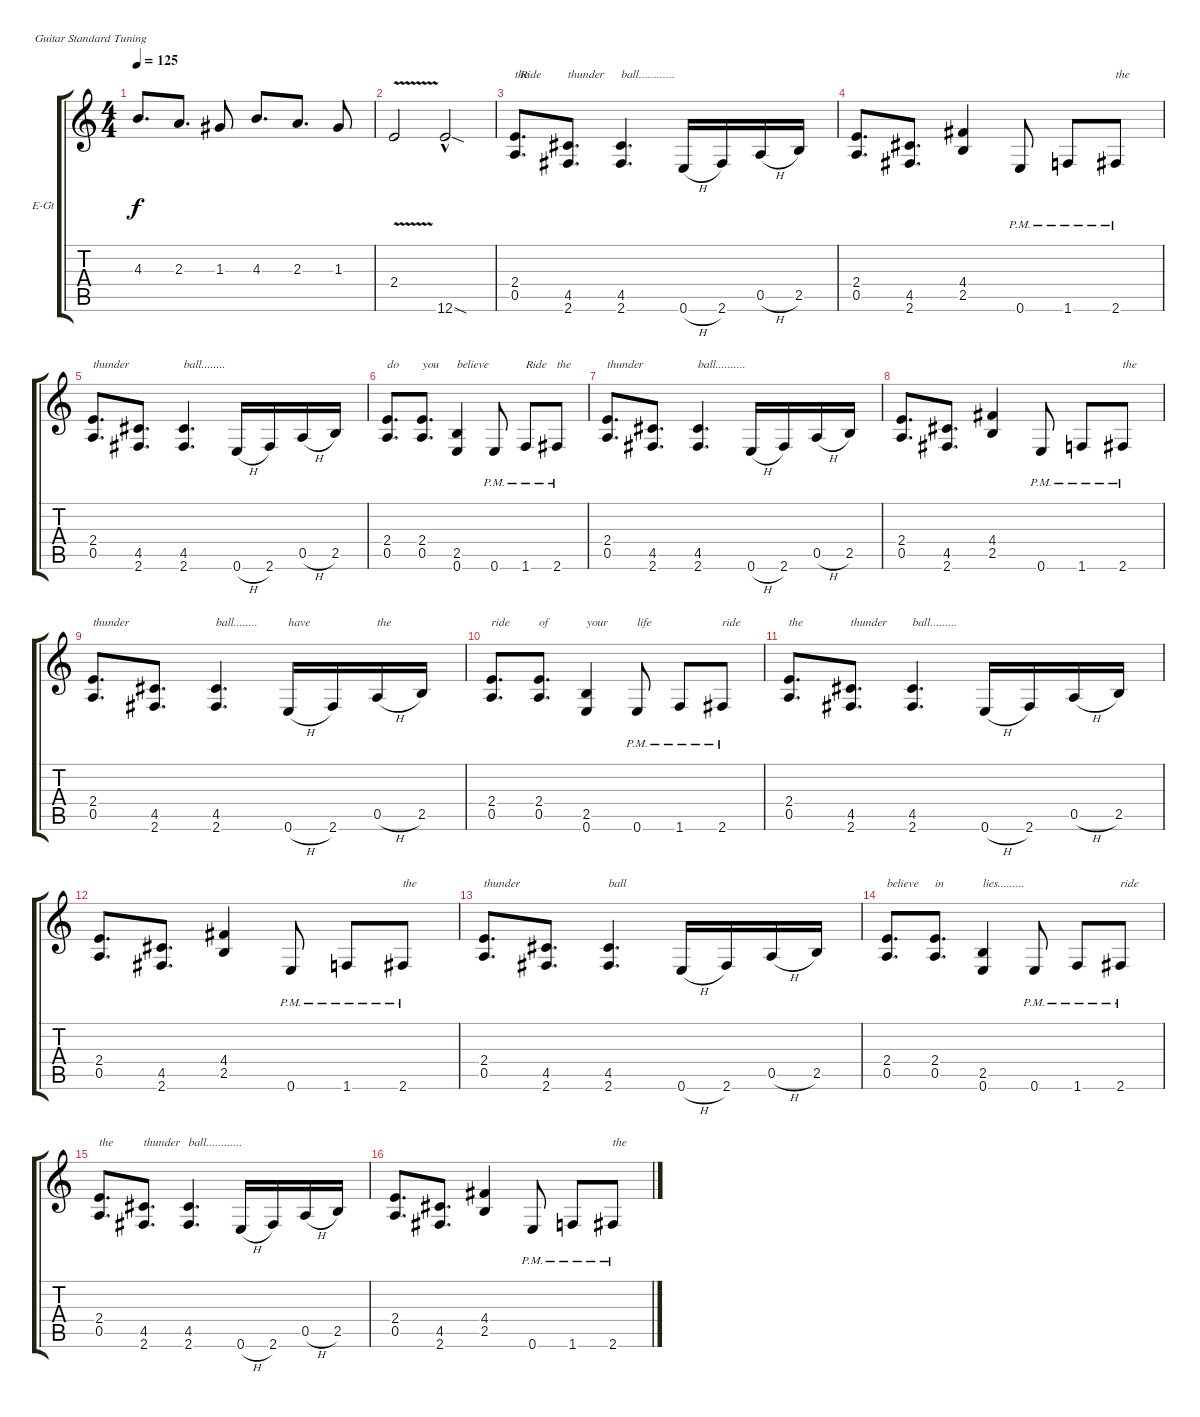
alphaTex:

\defaultSystemsLayout 4
\bracketExtendMode groupsimilarinstruments
\firstSystemTrackNameOrientation horizontal
\otherSystemsTrackNameOrientation horizontal
\track ("Igor Gianola" "E-Gt") {instrument distortionguitar}
\staff {score tabs}
\tuning (E4 B3 G3 D3 A2 E2)
\ts (4 4)
\tempo 125
\clef g2
\ks c
4.3.8{d dy f} 2.3.8{d} 1.3.8 4.3.8{d} 2.3.8{d} 1.3.8 |
2.4{v}.2 12.6{sod hac}.2{txt "                         Ride"} |
(2.4 0.5).8{d txt "the"} (4.5 2.6).8{d txt "thunder"} (4.5 2.6).4{d txt "ball............"} 0.6{h}.16 2.6.16 0.5{h}.16 2.5.16 |
(0.5 2.4).8{d} (2.6 4.5).8{d} (2.5 4.4).4 0.6{pm}.8 1.6{pm}.8 2.6{pm}.8{txt "the"} |
(2.4 0.5).8{d txt "thunder"} (4.5 2.6).8{d} (4.5 2.6).4{d txt "ball........"} 0.6{h}.16 2.6.16 0.5{h}.16 2.5.16 |
(0.5 2.4).8{d txt "do"} (0.5 2.4).8{d txt "you"} (0.6 2.5).4{txt "believe"} 0.6{pm}.8 1.6{pm}.8{txt "Ride"} 2.6{pm}.8{txt "the"} |
(2.4 0.5).8{d txt "thunder"} (4.5 2.6).8{d} (4.5 2.6).4{d txt "ball.........."} 0.6{h}.16 2.6.16 0.5{h}.16 2.5.16 |
(0.5 2.4).8{d} (2.6 4.5).8{d} (2.5 4.4).4 0.6{pm}.8 1.6{pm}.8 2.6{pm}.8{txt "the"} |
(2.4 0.5).8{d txt "thunder"} (4.5 2.6).8{d} (4.5 2.6).4{d txt "ball........"} 0.6{h}.16{txt "have"} 2.6.16 0.5{h}.16{txt "the"} 2.5.16 |
(0.5 2.4).8{d txt "ride"} (0.5 2.4).8{d txt "of"} (0.6 2.5).4{txt "your"} 0.6{pm}.8{txt "life"} 1.6{pm}.8 2.6{pm}.8{txt "ride"} |
(2.4 0.5).8{d txt "the"} (4.5 2.6).8{d txt "thunder"} (4.5 2.6).4{d txt "ball........."} 0.6{h}.16 2.6.16 0.5{h}.16 2.5.16 |
(0.5 2.4).8{d} (2.6 4.5).8{d} (2.5 4.4).4 0.6{pm}.8 1.6{pm}.8 2.6{pm}.8{txt "the"} |
(2.4 0.5).8{d txt "thunder"} (4.5 2.6).8{d} (4.5 2.6).4{d txt "ball"} 0.6{h}.16 2.6.16 0.5{h}.16 2.5.16 |
(0.5 2.4).8{d txt "believe"} (0.5 2.4).8{d txt "in"} (0.6 2.5).4{txt "lies........."} 0.6{pm}.8 1.6{pm}.8 2.6{pm}.8{txt "ride"} |
(2.4 0.5).8{d txt "the"} (4.5 2.6).8{d txt "thunder"} (4.5 2.6).4{d txt "ball............"} 0.6{h}.16 2.6.16 0.5{h}.16 2.5.16 |
(0.5 2.4).8{d} (2.6 4.5).8{d} (2.5 4.4).4 0.6{pm}.8 1.6{pm}.8 2.6{pm}.8{txt "the"}
